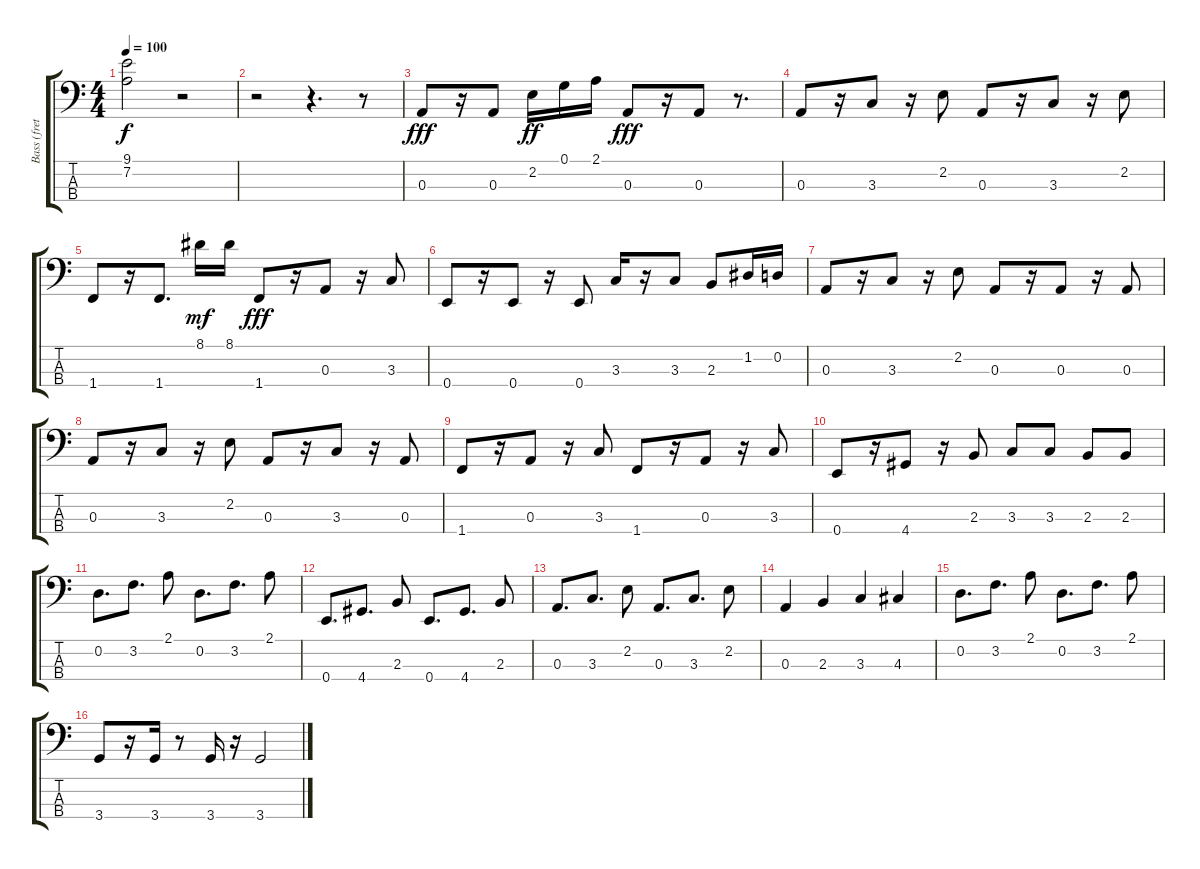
\track ("Bass (fretless acouctic)" "Bass (fret") {instrument fretlessbass}
\staff {score tabs}
\tuning (G2 D2 A1 E1) {hide}
\ts (4 4)
\tempo 100
\clef f4
\ks c
(9.1{t} 7.2{t}).2{dy f} r.2 |
r.2{balance 8} r.4{d} r.8 |
0.3.8{dy fff} r.16 0.3.8 2.2.16{dy ff} 0.1.16 2.1.16 0.3.8{dy fff} r.16 0.3.8 r.8{d} |
0.3.8 r.16 3.3.8 r.16 2.2.8 0.3.8 r.16 3.3.8 r.16 2.2.8 |
1.4.8 r.16 1.4.8{d} 8.1.16{dy mf} 8.1.16 1.4.8{dy fff} r.16 0.3.8 r.16 3.3.8 |
0.4.8 r.16 0.4.8 r.16 0.4.8 3.3.16 r.16 3.3.8 2.3.8 1.2.16 0.2.16 |
0.3.8 r.16 3.3.8 r.16 2.2.8 0.3.8 r.16 0.3.8 r.16 0.3.8 |
0.3.8 r.16 3.3.8 r.16 2.2.8 0.3.8 r.16 3.3.8 r.16 0.3.8 |
1.4.8 r.16 0.3.8 r.16 3.3.8 1.4.8 r.16 0.3.8 r.16 3.3.8 |
0.4.8 r.16 4.4.8 r.16 2.3.8 3.3.8 3.3.8 2.3.8 2.3.8 |
0.2.8{d} 3.2.8{d} 2.1.8 0.2.8{d} 3.2.8{d} 2.1.8 |
0.4.8{d} 4.4.8{d} 2.3.8 0.4.8{d} 4.4.8{d} 2.3.8 |
0.3.8{d} 3.3.8{d} 2.2.8 0.3.8{d} 3.3.8{d} 2.2.8 |
0.3.4 2.3.4 3.3.4 4.3.4 |
0.2.8{d} 3.2.8{d} 2.1.8 0.2.8{d} 3.2.8{d} 2.1.8 |
3.4.8 r.16 3.4.16 r.8 3.4.16 r.16 3.4.2
